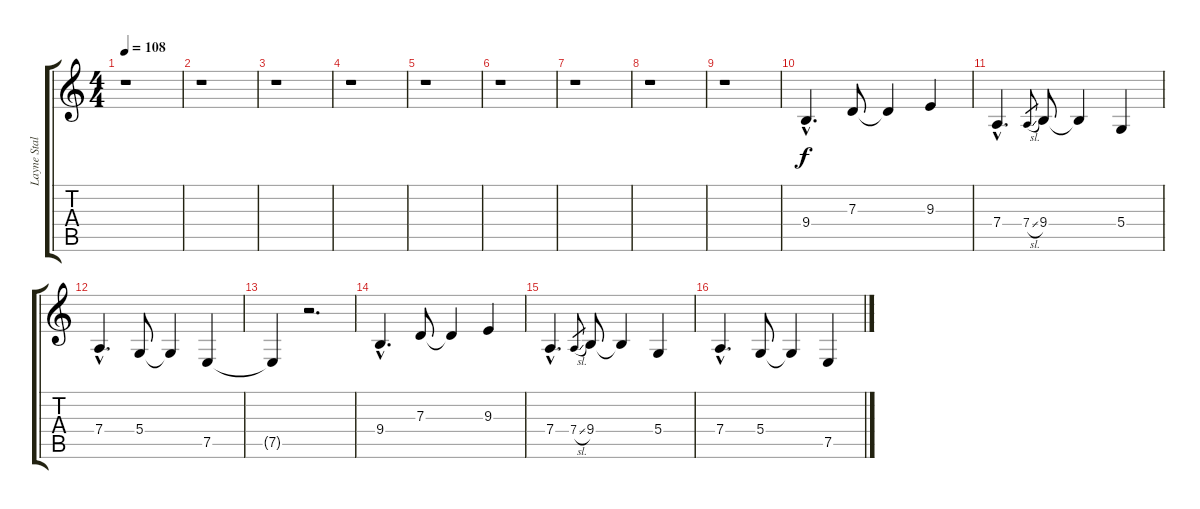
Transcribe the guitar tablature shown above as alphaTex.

\track ("Layne Staley- Vocals" "Layne Stal") {instrument lead2sawtooth}
\staff {score tabs}
\tuning (E4 B3 G3 D3 A2 E2) {hide}
\ts (4 4)
\tempo 108
\clef g2
\ks c
r.1{dy f instrument lead2sawtooth} |
r.1 |
r.1 |
r.1 |
r.1 |
r.1 |
r.1 |
r.1 |
r.1 |
9.4{hac}.4{d} 7.3.8 7.3{t}.4 9.3.4 |
7.4{hac}.4{d} 7.4{sl}.8{gr} 9.4.8 9.4{t}.4 5.4.4 |
7.4{hac}.4{d} 5.4.8 5.4{t}.4 7.5.4 |
7.5{t}.4 r.2{d} |
9.4{hac}.4{d} 7.3.8 7.3{t}.4 9.3.4 |
7.4{hac}.4{d} 7.4{sl}.8{gr} 9.4.8 9.4{t}.4 5.4.4 |
7.4{hac}.4{d} 5.4.8 5.4{t}.4 7.5.4
